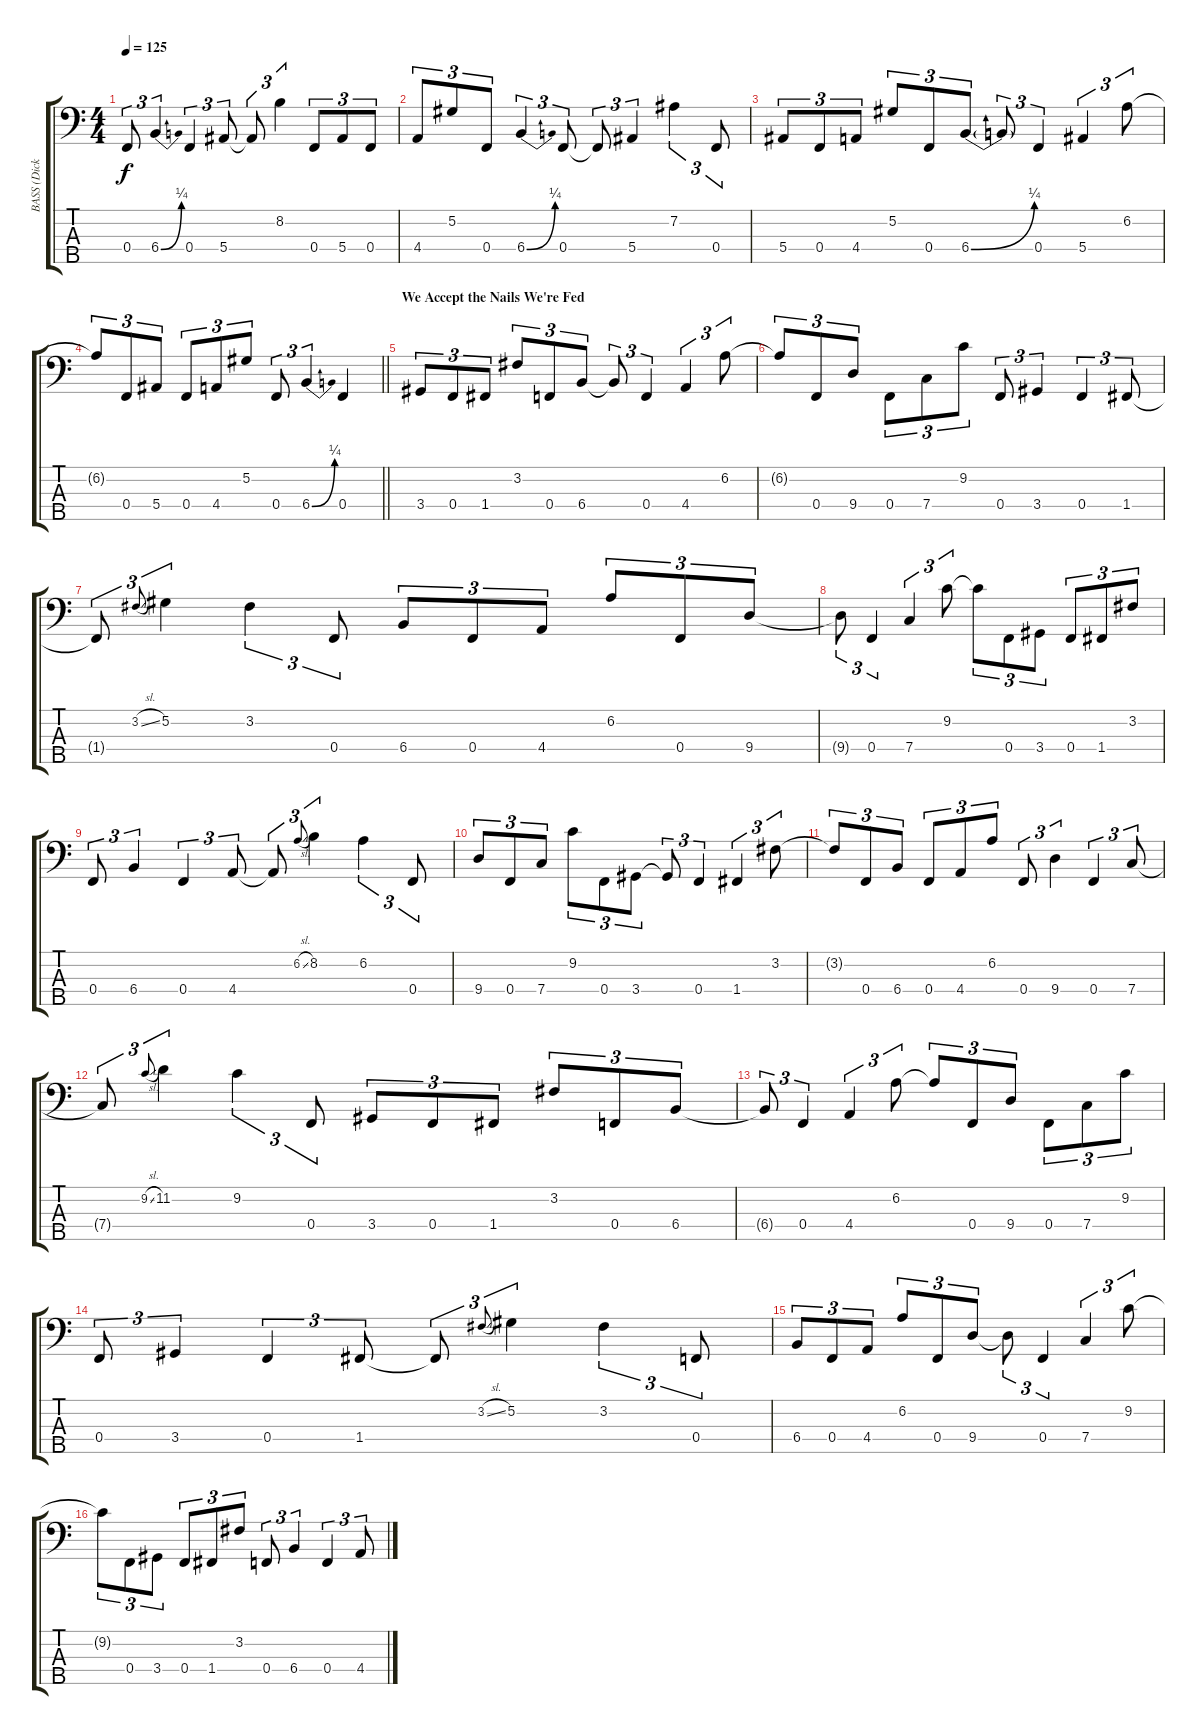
\track ("BASS (Dick Lovgren)" "BASS (Dick") {instrument slapbass1}
\staff {score tabs}
\tuning (Ab2 Eb2 Bb1 F1 C1) {hide}
\ts (4 4)
\tempo 125
\clef f4
\ks c
0.4.8{tu (3 2) dy f} 6.4{be (bend 0 0 60 1)}.4{tu (3 2)} 0.4.4{tu (3 2)} 5.4.8{tu (3 2)} 5.4{t}.8{tu (3 2)} 8.2.4{tu (3 2)} 0.4.8{tu (3 2)} 5.4.8{tu (3 2)} 0.4.8{tu (3 2)} |
4.4.8{tu (3 2)} 5.2.8{tu (3 2)} 0.4.8{tu (3 2)} 6.4{be (bend 0 0 60 1)}.4{tu (3 2)} 0.4.8{tu (3 2)} 0.4{t}.8{tu (3 2)} 5.4.4{tu (3 2)} 7.2.4{tu (3 2)} 0.4.8{tu (3 2)} |
5.4.8{tu (3 2)} 0.4.8{tu (3 2)} 4.4.8{tu (3 2)} 5.2.8{tu (3 2)} 0.4.8{tu (3 2)} 6.4{be (bend 0 0 60 1)}.8{tu (3 2)} 6.4{t}.8{tu (3 2)} 0.4.4{tu (3 2)} 5.4.4{tu (3 2)} 6.2.8{tu (3 2)} |
\barLineRight lightlight
6.2{t}.8{tu (3 2)} 0.4.8{tu (3 2)} 5.4.8{tu (3 2)} 0.4.8{tu (3 2)} 4.4.8{tu (3 2)} 5.2.8{tu (3 2)} 0.4.8{tu (3 2)} 6.4{be (bend 0 0 60 1)}.4{tu (3 2)} 0.4.4 |
\section ("" "We Accept the Nails We're Fed")
3.4.8{tu (3 2)} 0.4.8{tu (3 2)} 1.4.8{tu (3 2)} 3.2.8{tu (3 2)} 0.4.8{tu (3 2)} 6.4.8{tu (3 2)} 6.4{t}.8{tu (3 2)} 0.4.4{tu (3 2)} 4.4.4{tu (3 2)} 6.2.8{tu (3 2)} |
6.2{t}.8{tu (3 2)} 0.4.8{tu (3 2)} 9.4.8{tu (3 2)} 0.4.8{tu (3 2)} 7.4.8{tu (3 2)} 9.2.8{tu (3 2)} 0.4.8{tu (3 2)} 3.4.4{tu (3 2)} 0.4.4{tu (3 2)} 1.4.8{tu (3 2)} |
1.4{t}.8{tu (3 2)} 3.2{sl}.8{gr onbeat} 5.2.4{tu (3 2)} 3.2.4{tu (3 2)} 0.4.8{tu (3 2)} 6.4.8{tu (3 2)} 0.4.8{tu (3 2)} 4.4.8{tu (3 2)} 6.2.8{tu (3 2)} 0.4.8{tu (3 2)} 9.4.8{tu (3 2)} |
9.4{t}.8{tu (3 2)} 0.4.4{tu (3 2)} 7.4.4{tu (3 2)} 9.2.8{tu (3 2)} 9.2{t}.8{tu (3 2)} 0.4.8{tu (3 2)} 3.4.8{tu (3 2)} 0.4.8{tu (3 2)} 1.4.8{tu (3 2)} 3.2.8{tu (3 2)} |
0.4.8{tu (3 2)} 6.4.4{tu (3 2)} 0.4.4{tu (3 2)} 4.4.8{tu (3 2)} 4.4{t}.8{tu (3 2)} 6.2{sl}.8{gr onbeat} 8.2.4{tu (3 2)} 6.2.4{tu (3 2)} 0.4.8{tu (3 2)} |
9.4.8{tu (3 2)} 0.4.8{tu (3 2)} 7.4.8{tu (3 2)} 9.2.8{tu (3 2)} 0.4.8{tu (3 2)} 3.4.8{tu (3 2)} 3.4{t}.8{tu (3 2)} 0.4.4{tu (3 2)} 1.4.4{tu (3 2)} 3.2.8{tu (3 2)} |
3.2{t}.8{tu (3 2)} 0.4.8{tu (3 2)} 6.4.8{tu (3 2)} 0.4.8{tu (3 2)} 4.4.8{tu (3 2)} 6.2.8{tu (3 2)} 0.4.8{tu (3 2)} 9.4.4{tu (3 2)} 0.4.4{tu (3 2)} 7.4.8{tu (3 2)} |
7.4{t}.8{tu (3 2)} 9.2{sl}.8{gr onbeat} 11.2.4{tu (3 2)} 9.2.4{tu (3 2)} 0.4.8{tu (3 2)} 3.4.8{tu (3 2)} 0.4.8{tu (3 2)} 1.4.8{tu (3 2)} 3.2.8{tu (3 2)} 0.4.8{tu (3 2)} 6.4.8{tu (3 2)} |
6.4{t}.8{tu (3 2)} 0.4.4{tu (3 2)} 4.4.4{tu (3 2)} 6.2.8{tu (3 2)} 6.2{t}.8{tu (3 2)} 0.4.8{tu (3 2)} 9.4.8{tu (3 2)} 0.4.8{tu (3 2)} 7.4.8{tu (3 2)} 9.2.8{tu (3 2)} |
0.4.8{tu (3 2)} 3.4.4{tu (3 2)} 0.4.4{tu (3 2)} 1.4.8{tu (3 2)} 1.4{t}.8{tu (3 2)} 3.2{sl}.8{gr onbeat} 5.2.4{tu (3 2)} 3.2.4{tu (3 2)} 0.4.8{tu (3 2)} |
6.4.8{tu (3 2)} 0.4.8{tu (3 2)} 4.4.8{tu (3 2)} 6.2.8{tu (3 2)} 0.4.8{tu (3 2)} 9.4.8{tu (3 2)} 9.4{t}.8{tu (3 2)} 0.4.4{tu (3 2)} 7.4.4{tu (3 2)} 9.2.8{tu (3 2)} |
9.2{t}.8{tu (3 2)} 0.4.8{tu (3 2)} 3.4.8{tu (3 2)} 0.4.8{tu (3 2)} 1.4.8{tu (3 2)} 3.2.8{tu (3 2)} 0.4.8{tu (3 2)} 6.4.4{tu (3 2)} 0.4.4{tu (3 2)} 4.4.8{tu (3 2)}
